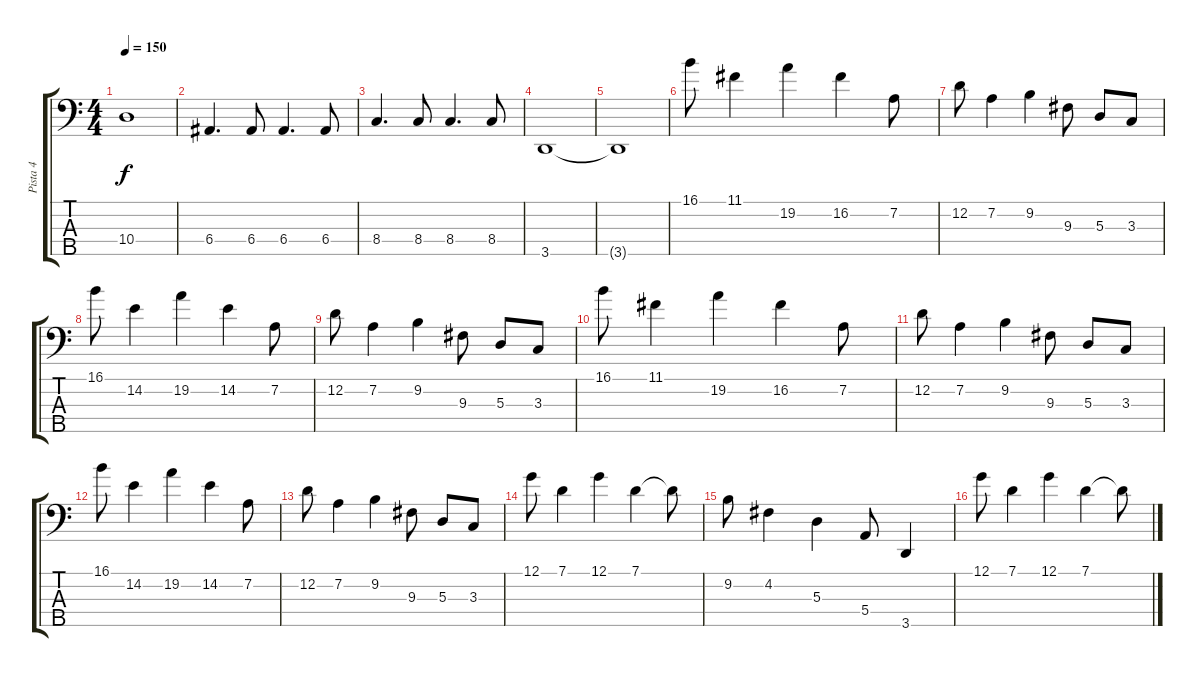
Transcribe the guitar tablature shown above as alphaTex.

\track ("Pista 4" "Pista 4") {instrument electricbassfinger}
\staff {score tabs}
\tuning (G2 D2 A1 E1 B0) {hide}
\ts (4 4)
\tempo 150
\clef f4
\ks c
10.4{t}.1{dy f} |
6.4.4{d} 6.4.8 6.4.4{d} 6.4.8 |
8.4.4{d} 8.4.8 8.4.4{d} 8.4.8 |
3.5.1 |
3.5{t}.1 |
16.1.8{instrument acousticbass} 11.1.4 19.2.4 16.2.4 7.2.8 |
12.2.8 7.2.4 9.2.4 9.3.8 5.3.8 3.3.8 |
16.1.8 14.2.4 19.2.4 14.2.4 7.2.8 |
12.2.8 7.2.4 9.2.4 9.3.8 5.3.8 3.3.8 |
16.1.8 11.1.4 19.2.4 16.2.4 7.2.8 |
12.2.8 7.2.4 9.2.4 9.3.8 5.3.8 3.3.8 |
16.1.8 14.2.4 19.2.4 14.2.4 7.2.8 |
12.2.8 7.2.4 9.2.4 9.3.8 5.3.8 3.3.8 |
12.1.8 7.1.4 12.1.4 7.1.4 7.1{t}.8 |
9.2.8 4.2.4 5.3.4 5.4.8 3.5.4 |
12.1.8 7.1.4 12.1.4 7.1.4 7.1{t}.8
